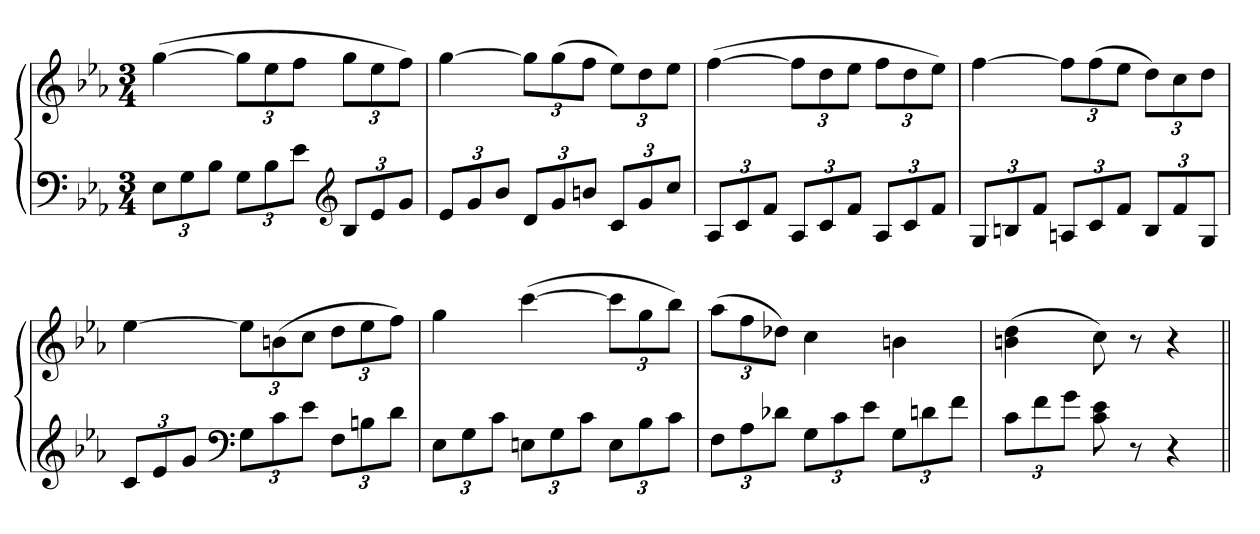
**kern	**kern
*part1	*part1
*staff2	*staff1
*clefF4	*clefG2
*k[b-e-a-]	*k[b-e-a-]
*c:	*c:
*M3/4	*M3/4
=	=
12E-L	([4gg
12G	.
12B-J	.
12GL	12ggL]
12B-	12ee-
12e-J	12ffJ
*clefG2	*
12B-L	12ggL
12e-	12ee-
12gJ	12ffJ)
=	=
12e-L	[4gg
12g	.
12b-J	.
12dL	12ggL]
12g	(12gg
12bnJ	12ffJ
12cL	12ee-L)
12g	12dd
12ccJ	12ee-J
=	=
12A-L	([4ff
12c	.
12fJ	.
12A-L	12ffL]
12c	12dd
12fJ	12ee-J
12A-L	12ffL
12c	12dd
12fJ	12ee-J)
=	=
12GL	[4ff
12Bn	.
12fJ	.
12AnL	12ffL]
12c	(12ff
12fJ	12ee-J
12BL	12ddL)
12f	12cc
12GJ	12ddJ
=	=
12cL	[4ee-
12e-	.
12gJ	.
*clefF4	*
12GL	12ee-L]
12c	(12bn
12e-J	12ccJ
12FL	12ddL
12Bn	12ee-
12dJ	12ffJ)
=	=
12E-L	4gg
12G	.
12cJ	.
12EnL	([4ccc
12G	.
12cJ	.
12EL	12cccL]
12B-	12gg
12cJ	12bb-J)
=	=
12FL	(12aa-L
12A-	12ff
12d-XJ	12dd-XJ)
12GL	4cc
12c	.
12e-J	.
12GL	4bn
12dn	.
12fJ	.
=	=
12cL	(4bn 4dd
12f	.
12gJ	.
8c 8e-	8cc)
8r	8r
4r	4r
=||	=||
*-	*-
